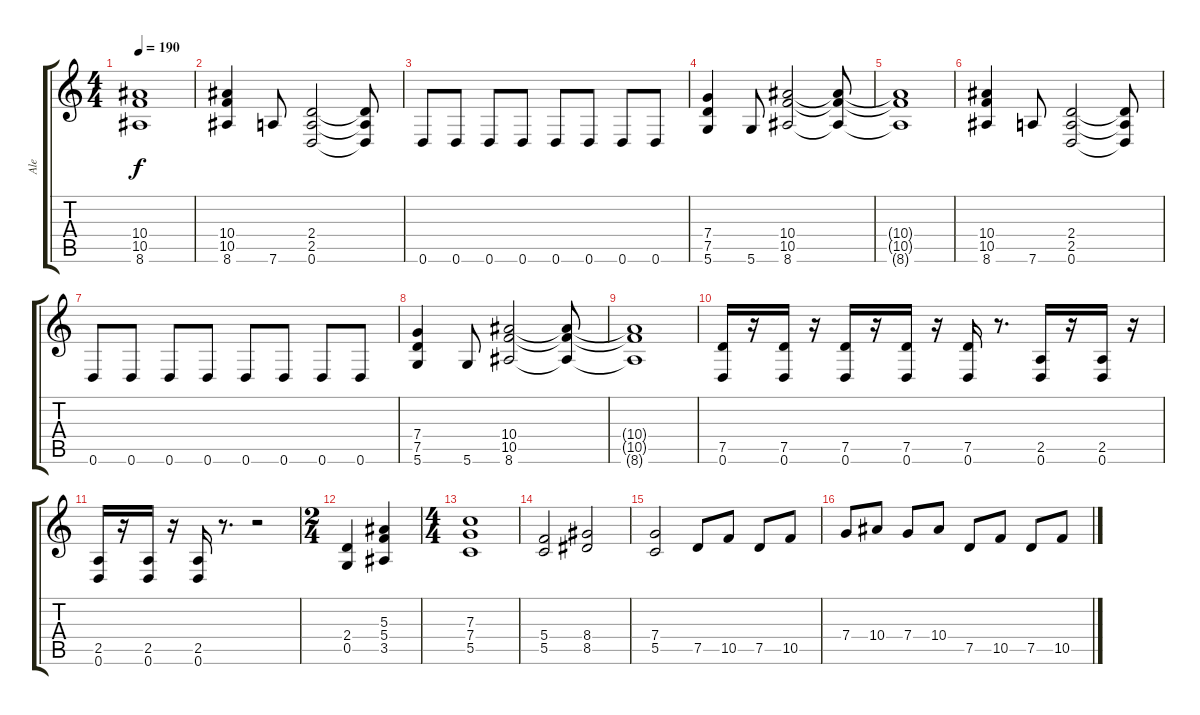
\track ("Ale" "Ale") {instrument overdrivenguitar}
\staff {score tabs}
\tuning (D4 A3 F3 C3 G2 D2) {hide}
\ts (4 4)
\tempo 190
\clef g2
\ks c
(10.4{t} 10.5{t} 8.6{t}).1{dy f} |
(10.4 10.5 8.6).4 7.6.8 (2.4 2.5 0.6).2 (2.4{t} 2.5{t} 0.6{t}).8 |
0.6.8 0.6.8 0.6.8 0.6.8 0.6.8 0.6.8 0.6.8 0.6.8 |
(7.4 7.5 5.6).4 5.6.8 (10.4 10.5 8.6).2 (10.4{t} 10.5{t} 8.6{t}).8 |
(10.4{t} 10.5{t} 8.6{t}).1 |
(10.4 10.5 8.6).4 7.6.8 (2.4 2.5 0.6).2 (2.4{t} 2.5{t} 0.6{t}).8 |
0.6.8 0.6.8 0.6.8 0.6.8 0.6.8 0.6.8 0.6.8 0.6.8 |
(7.4 7.5 5.6).4 5.6.8 (10.4 10.5 8.6).2 (10.4{t} 10.5{t} 8.6{t}).8 |
(10.4{t} 10.5{t} 8.6{t}).1 |
(7.5 0.6).16 r.16 (7.5 0.6).16 r.16 (7.5 0.6).16 r.16 (7.5 0.6).16 r.16 (7.5 0.6).16 r.8{d} (2.5 0.6).16 r.16 (2.5 0.6).16 r.16 |
(2.5 0.6).16 r.16 (2.5 0.6).16 r.16 (2.5 0.6).16 r.8{d} r.2 |
\ts (2 4)
(2.4 0.5).4 (5.3 5.4 3.5).4 |
\ts (4 4)
(7.3 7.4 5.5).1 |
(5.4 5.5).2 (8.4 8.5).2 |
(7.4 5.5).2 7.5.8 10.5.8 7.5.8 10.5.8 |
7.4.8 10.4.8 7.4.8 10.4.8 7.5.8 10.5.8 7.5.8 10.5.8
